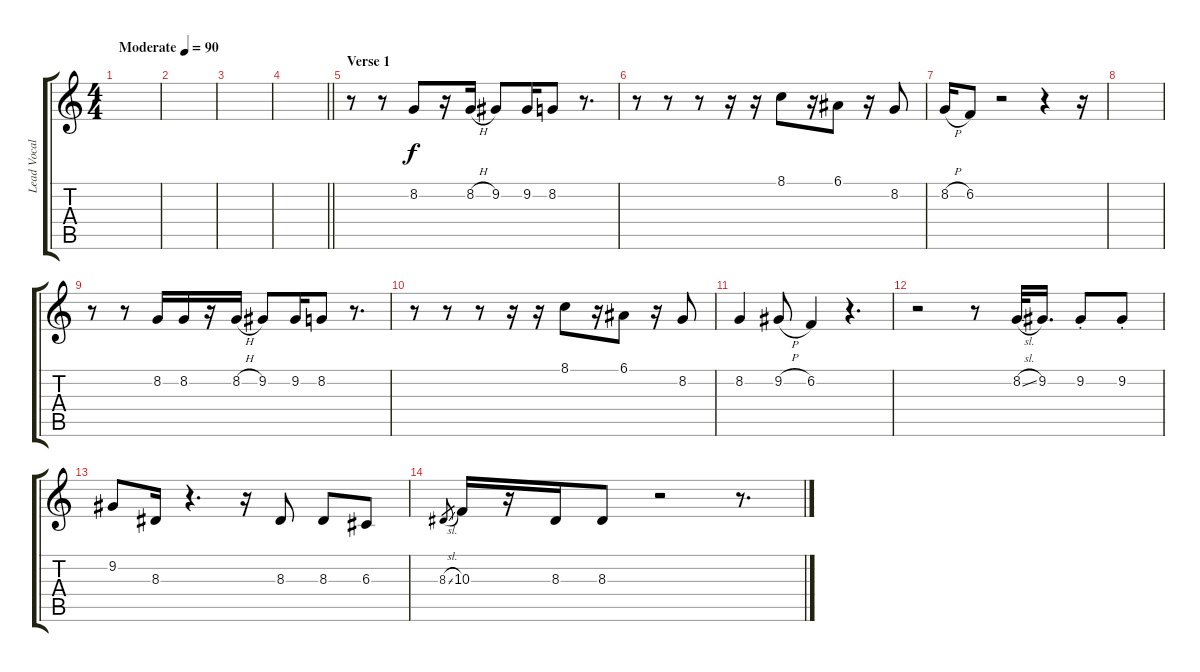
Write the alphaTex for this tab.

\track ("Lead Vocals" "Lead Vocal") {instrument trombone}
\staff {score tabs}
\tuning (E4 B3 G3 D3 A2 E2) {hide}
\ts (4 4)
\tempo (90 "Moderate")
\clef g2
\ks c
|
|
|
\barLineRight lightlight
|
\section ("" "Verse 1")
r.8 r.8 8.2.8 r.16 8.2{h}.16 9.2.8 9.2.16 8.2.8 r.8{d} |
r.8 r.8 r.8 r.16 r.16 8.1.8 r.16 6.1.8 r.16 8.2.8 |
8.2{h}.16 6.2.8 r.2 r.4 r.16 |
|
r.8 r.8 8.2.16 8.2.16 r.16 8.2{h}.16 9.2.8 9.2.16 8.2.8 r.8{d} |
r.8 r.8 r.8 r.16 r.16 8.1.8 r.16 6.1.8 r.16 8.2.8 |
8.2.4 9.2{h}.8 6.2.4 r.4{d} |
r.2 r.8 8.2{sl}.32 9.2.16{d} 9.2{st}.8 9.2{st}.8 |
9.2.8 8.3.16 r.4{d} r.16 8.3.8 8.3.8 6.3.8 |
8.3{sl}.8{gr} 10.3.16 r.16 8.3.16 8.3.8 r.2 r.8{d}
